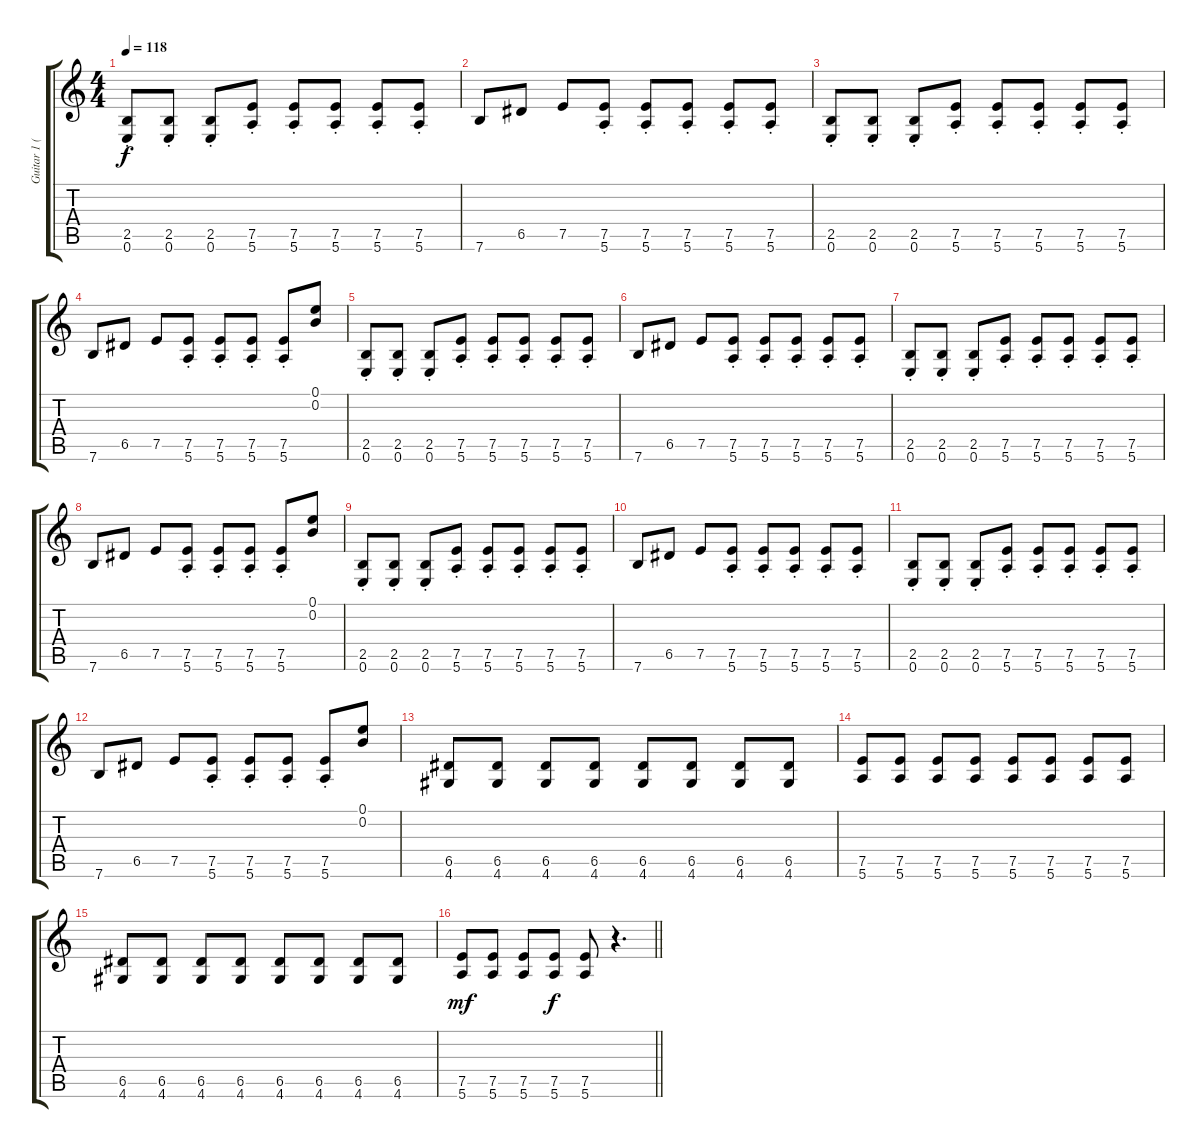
\track ("Guitar 1 (Lead)" "Guitar 1 (") {instrument electricguitarmuted}
\staff {score tabs}
\tuning (E4 B3 G3 D3 A2 E2) {hide}
\ts (4 4)
\tempo 118
\clef g2
\ks c
(2.5{st} 0.6{st}).8{dy f instrument electricguitarmuted} (2.5{st} 0.6{st}).8 (2.5{st} 0.6{st}).8 (7.5{st} 5.6{st}).8 (7.5{st} 5.6{st}).8 (7.5{st} 5.6{st}).8 (7.5{st} 5.6{st}).8 (7.5{st} 5.6{st}).8 |
7.6.8 6.5.8 7.5.8 (7.5{st} 5.6{st}).8 (7.5{st} 5.6{st}).8 (7.5{st} 5.6{st}).8 (7.5{st} 5.6{st}).8 (7.5{st} 5.6{st}).8 |
(2.5{st} 0.6{st}).8 (2.5{st} 0.6{st}).8 (2.5{st} 0.6{st}).8 (7.5{st} 5.6{st}).8 (7.5{st} 5.6{st}).8 (7.5{st} 5.6{st}).8 (7.5{st} 5.6{st}).8 (7.5{st} 5.6{st}).8 |
7.6.8 6.5.8 7.5.8 (7.5{st} 5.6{st}).8 (7.5{st} 5.6{st}).8 (7.5{st} 5.6{st}).8 (7.5{st} 5.6{st}).8 (0.1 0.2).8{instrument distortionguitar} |
(2.5{st} 0.6{st}).8{instrument electricguitarmuted} (2.5{st} 0.6{st}).8 (2.5{st} 0.6{st}).8 (7.5{st} 5.6{st}).8 (7.5{st} 5.6{st}).8 (7.5{st} 5.6{st}).8 (7.5{st} 5.6{st}).8 (7.5{st} 5.6{st}).8 |
7.6.8 6.5.8 7.5.8 (7.5{st} 5.6{st}).8 (7.5{st} 5.6{st}).8 (7.5{st} 5.6{st}).8 (7.5{st} 5.6{st}).8 (7.5{st} 5.6{st}).8 |
(2.5{st} 0.6{st}).8 (2.5{st} 0.6{st}).8 (2.5{st} 0.6{st}).8 (7.5{st} 5.6{st}).8 (7.5{st} 5.6{st}).8 (7.5{st} 5.6{st}).8 (7.5{st} 5.6{st}).8 (7.5{st} 5.6{st}).8 |
7.6.8 6.5.8 7.5.8 (7.5{st} 5.6{st}).8 (7.5{st} 5.6{st}).8 (7.5{st} 5.6{st}).8 (7.5{st} 5.6{st}).8 (0.1 0.2).8{instrument distortionguitar} |
(2.5{st} 0.6{st}).8{instrument electricguitarmuted} (2.5{st} 0.6{st}).8 (2.5{st} 0.6{st}).8 (7.5{st} 5.6{st}).8 (7.5{st} 5.6{st}).8 (7.5{st} 5.6{st}).8 (7.5{st} 5.6{st}).8 (7.5{st} 5.6{st}).8 |
7.6.8 6.5.8 7.5.8 (7.5{st} 5.6{st}).8 (7.5{st} 5.6{st}).8 (7.5{st} 5.6{st}).8 (7.5{st} 5.6{st}).8 (7.5{st} 5.6{st}).8 |
(2.5{st} 0.6{st}).8 (2.5{st} 0.6{st}).8 (2.5{st} 0.6{st}).8 (7.5{st} 5.6{st}).8 (7.5{st} 5.6{st}).8 (7.5{st} 5.6{st}).8 (7.5{st} 5.6{st}).8 (7.5{st} 5.6{st}).8 |
7.6.8 6.5.8 7.5.8 (7.5{st} 5.6{st}).8 (7.5{st} 5.6{st}).8 (7.5{st} 5.6{st}).8 (7.5{st} 5.6{st}).8 (0.1 0.2).8{instrument distortionguitar} |
(6.5 4.6).8{instrument distortionguitar} (6.5 4.6).8 (6.5 4.6).8 (6.5 4.6).8 (6.5 4.6).8 (6.5 4.6).8 (6.5 4.6).8 (6.5 4.6).8 |
(7.5 5.6).8 (7.5 5.6).8 (7.5 5.6).8 (7.5 5.6).8 (7.5 5.6).8 (7.5 5.6).8 (7.5 5.6).8 (7.5 5.6).8 |
(6.5 4.6).8{instrument distortionguitar} (6.5 4.6).8 (6.5 4.6).8 (6.5 4.6).8 (6.5 4.6).8 (6.5 4.6).8 (6.5 4.6).8 (6.5 4.6).8 |
\barLineRight lightlight
(7.5 5.6).8{dy mf} (7.5 5.6).8 (7.5 5.6).8 (7.5 5.6).8{dy f} (7.5 5.6).8 r.4{d}
